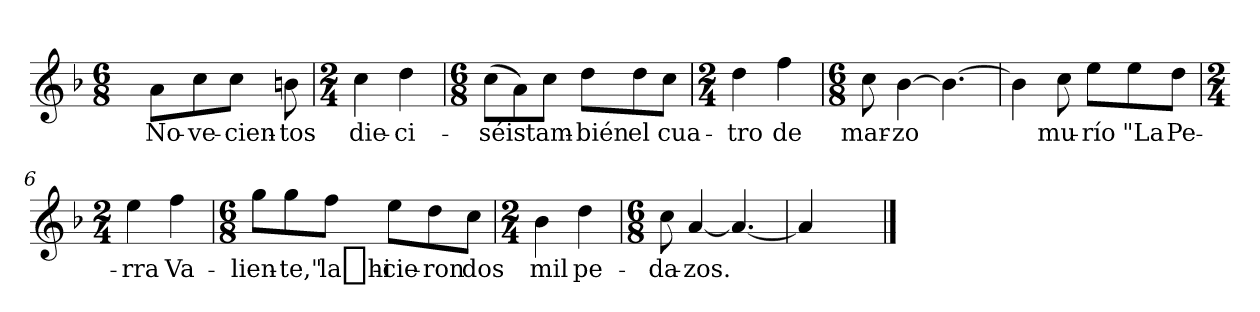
**kern	**text
*part1	*part1
*staff1	*staff1
*clefG2	*
*k[b-]	*
*F:	*
*M6/8	*
=	=
8ryy	.
8ai\L	No-
8cci\	-ve-
8cci\J	-cien-
8bni\	-tos
=1	=1
*M2/4	*
4cci\	die-
4ddi\	-ci-
=2	=2
*M6/8	*
(8cci\L	-séis
8ai\)	.
8cci\J	tam-
8ddi\L	-bién
8ddi\	el
8cci\J	cua-
=3	=3
*M2/4	*
4ddi\	-tro
4ffi\	de
=4	=4
*M6/8	*
8cci\	mar-
[4b-i\	-zo
4.b-i\_	.
=5	=5
4b-i\]	.
8cci\	mu-
8eei\L	-río
8eei\	"La
8ddi\J	Pe-
!!LO:LB:g=z
=6	=6
*M2/4	*
4eei\	-rra
4ffi\	Va-
=7	=7
*M6/8	*
8ggi\L	-lien-
8ggi\	-te,"
8ffi\J	la_hi-
8eei\L	-cie-
8ddi\	-ron
8cci\J	dos
=8	=8
*M2/4	*
4b-i\	mil
4ddi\	pe-
=9	=9
*M6/8	*
8cci\	-da-
[4ai/	-zos.
4.ai/_	.
=10	=10
4ai/]	.
4Reyy	.
==	==
*-	*-
